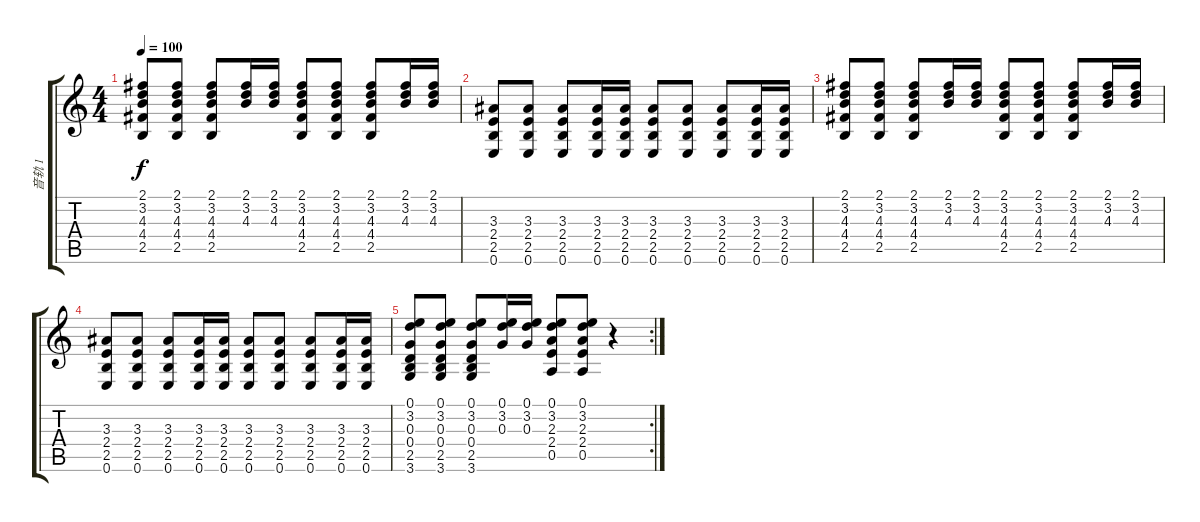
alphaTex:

\track ("音轨 1" "音轨 1") {instrument acousticguitarnylon}
\staff {score tabs}
\tuning (E4 B3 G3 D3 A2 E2) {hide}
\ts (4 4)
\tempo 100
\clef g2
\ks c
(2.1 3.2 4.3 4.4 2.5).8{dy f} (2.1 3.2 4.3 4.4 2.5).8 (2.1 3.2 4.3 4.4 2.5).8 (2.1 3.2 4.3).16 (2.1 3.2 4.3).16 (2.1 3.2 4.3 4.4 2.5).8 (2.1 3.2 4.3 4.4 2.5).8 (2.1 3.2 4.3 4.4 2.5).8 (2.1 3.2 4.3).16 (2.1 3.2 4.3).16 |
(3.3 2.4 2.5 0.6).8 (3.3 2.4 2.5 0.6).8 (3.3 2.4 2.5 0.6).8 (3.3 2.4 2.5 0.6).16 (3.3 2.4 2.5 0.6).16 (3.3 2.4 2.5 0.6).8 (3.3 2.4 2.5 0.6).8 (3.3 2.4 2.5 0.6).8 (3.3 2.4 2.5 0.6).16 (3.3 2.4 2.5 0.6).16 |
(2.1 3.2 4.3 4.4 2.5).8 (2.1 3.2 4.3 4.4 2.5).8 (2.1 3.2 4.3 4.4 2.5).8 (2.1 3.2 4.3).16 (2.1 3.2 4.3).16 (2.1 3.2 4.3 4.4 2.5).8 (2.1 3.2 4.3 4.4 2.5).8 (2.1 3.2 4.3 4.4 2.5).8 (2.1 3.2 4.3).16 (2.1 3.2 4.3).16 |
(3.3 2.4 2.5 0.6).8 (3.3 2.4 2.5 0.6).8 (3.3 2.4 2.5 0.6).8 (3.3 2.4 2.5 0.6).16 (3.3 2.4 2.5 0.6).16 (3.3 2.4 2.5 0.6).8 (3.3 2.4 2.5 0.6).8 (3.3 2.4 2.5 0.6).8 (3.3 2.4 2.5 0.6).16 (3.3 2.4 2.5 0.6).16 |
\rc 2
(0.1 3.2 0.3 0.4 2.5 3.6).8 (0.1 3.2 0.3 0.4 2.5 3.6).8 (0.1 3.2 0.3 0.4 2.5 3.6).8 (0.1 3.2 0.3).16 (0.1 3.2 0.3).16 (0.1 3.2 2.3 2.4 0.5).8 (0.1 3.2 2.3 2.4 0.5).8 r.4
